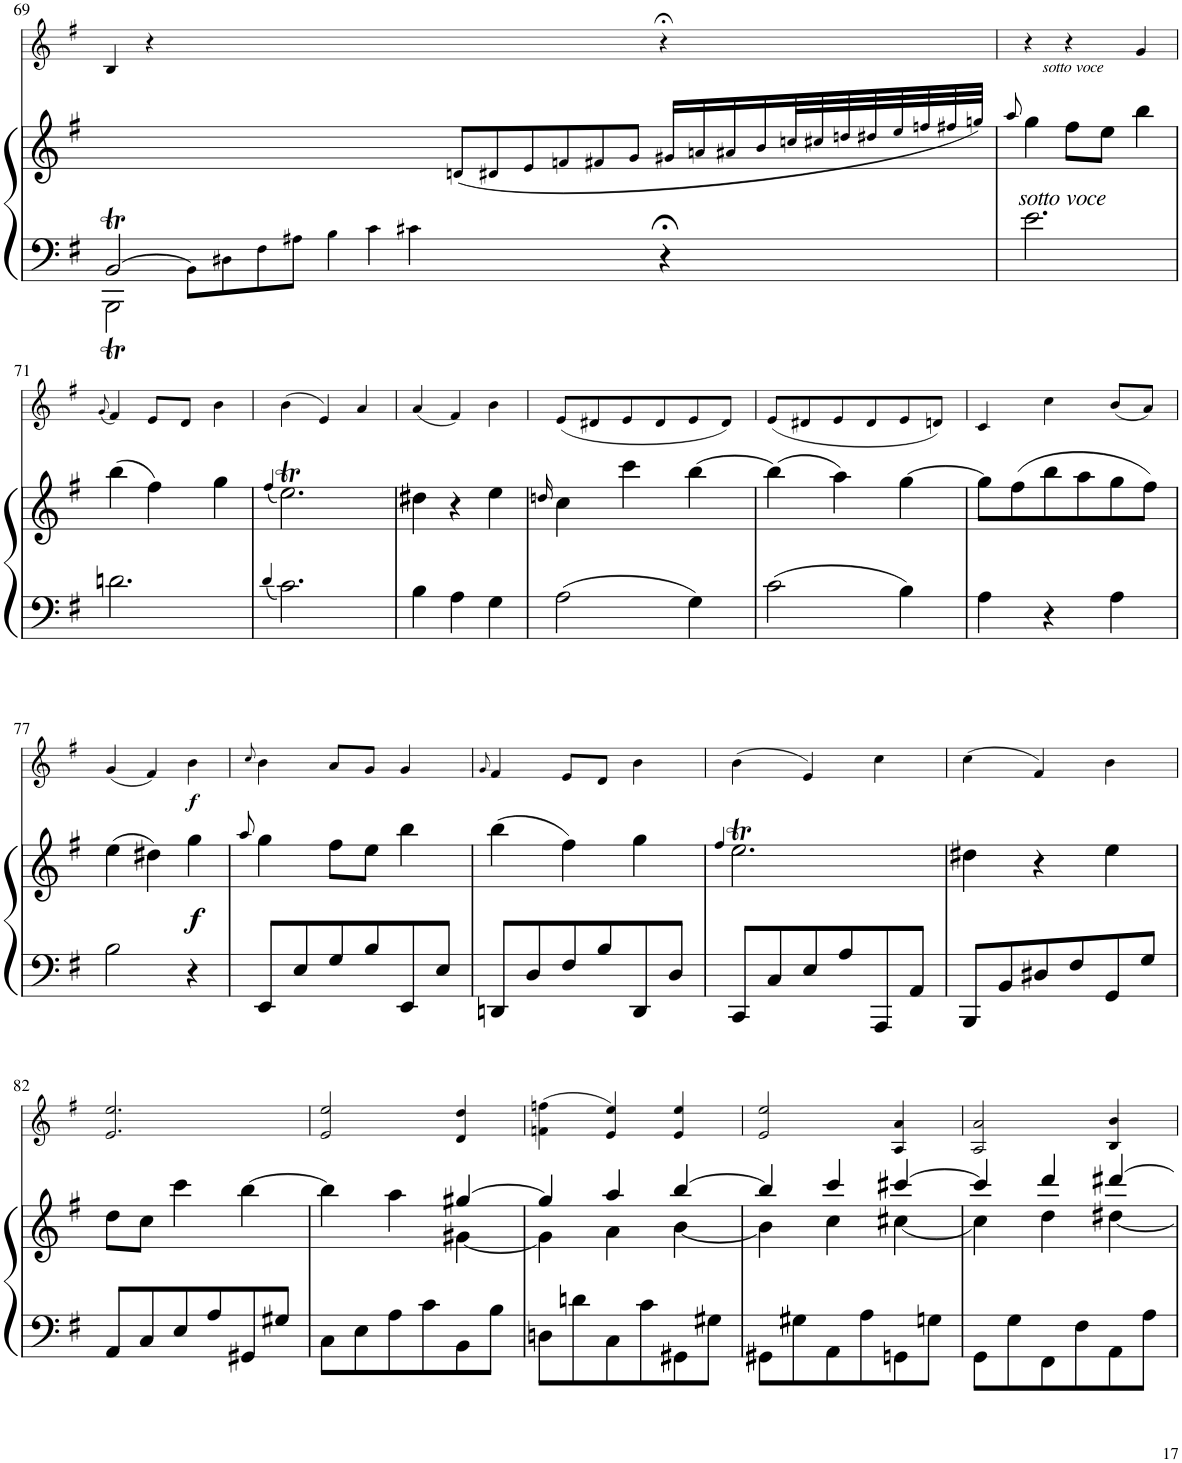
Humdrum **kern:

**kern	**kern	**dynam	**kern	**dynam
*part2	*part2	*part2	*part1	*part1
*staff3	*staff2	*staff2/3	*staff1	*staff1
*I"Klavier	*	*	*I"Violine	*
*	*	*	*I'Vln	*
!!LO:PB:g=z
*clefF4	*clefG2	*	*clefG2	*
*k[f#]	*k[f#]	*	*k[f#]	*
*M3/4	*M3/4	*	*M3/4	*
=69	=69	=69	=69	=69
*^	*	*	*	*
*	*^	*	*	*	*
[2BBt/	2ryy	2BBBt\	2ryy	.	4B/	.
.	.	.	.	.	4r	.
1ryy	8BB!\L]	1ryy	4ryy	.	4ryy	.
.	8D#X!\	.	.	.	.	.
.	8F#!\	.	2.ryy	.	1..ryy	.
.	8A#X!\J	.	.	.	.	.
.	4B!\	.	.	.	.	.
.	4c!\	.	.	.	.	.
1.ryy	4c#X!\	1.ryy	4ryy	.	.	.
.	2ryy	.	(8dn!/L	.	.	.
.	.	.	8d#X!/	.	.	.
.	.	.	8e!/	.	.	.
.	.	.	8fn!/	.	.	.
.	4ryy	.	8f#X!/	.	.	.
.	.	.	8g!/J	.	.	.
.	4r;<	.	16g#X!/LL	.	4r;<	.
.	.	.	16an!/	.	.	.
.	.	.	16a#X!/	.	.	.
.	.	.	16b!/	.	.	.
.	4ryy	.	32ccn!/L	.	4ryy	.
.	.	.	32cc#X!/	.	.	.
.	.	.	32ddn!/	.	.	.
.	.	.	32dd#X!/	.	.	.
.	.	.	32ee!/	.	.	.
.	.	.	32ffn!/	.	.	.
.	.	.	32ff#X!/	.	.	.
.	.	.	32ggn!/JJJ)	.	.	.
*v	*v	*v	*	*	*	*
=70	=70	=70	=70	=70
.	8qaa/	.	.	.
!	!LO:TX:b:i:t=sotto voce	!	!	!
2.e\	4gg\	.	4r	.
!	!	!	!LO:TX:b:i:t=sotto voce	!
.	2.ryy	.	2.ryy	.
2.ryy	.	.	.	.
.	8ff#\L	.	4r	.
.	8ee\J	.	.	.
.	4bb\	.	4g/	.
!!LO:LB:g=z
=71	=71	=71	=71	=71
.	.	.	(8qg/	.
2.dn\	(4bb\	.	4f#/)	.
.	4ff#\)	.	2.ryy	.
.	4gg\	.	.	.
2.ryy	2.ryy	.	.	.
.	.	.	8e/L	.
.	.	.	8d/J	.
.	.	.	4b\	.
=72	=72	=72	=72	=72
4qd/	(4qff#/	.	.	.
2.c\	2.eeT\)	.	(4b\	.
.	.	.	4ryy	.
.	.	.	4e/)	.
4ryy	4ryy	.	4a/	.
=73	=73	=73	=73	=73
4B\	4dd#X\	.	(4a/	.
4A\	4r	.	4f#/)	.
4G\	4ee\	.	4b\	.
=74	=74	=74	=74	=74
.	16qddn/	.	.	.
2A\	4cc\	.	(8e/L	.
.	.	.	8d#X/	.
.	4ccc\	.	8e/	.
.	.	.	8d#/	.
4G\	[4bb\	.	8e/	.
.	.	.	8d#/J)	.
=75	=75	=75	=75	=75
2c\	(4bb\]	.	(8e/L	.
.	.	.	8d#X/	.
.	4aa\)	.	8e/	.
.	.	.	8d#/	.
4B\	[4gg\	.	8e/	.
.	.	.	8dn/J)	.
=76	=76	=76	=76	=76
4A\	8gg\L]	.	4c/	.
.	(8ff#\	.	.	.
4r	8bb\	.	4cc\	.
.	8aa\	.	.	.
4A\	8gg\	.	(8b/L	.
.	8ff#\J)	.	8a/J)	.
!!LO:LB:g=z
=77	=77	=77	=77	=77
2B\	(4ee\	.	(4g/	.
.	4dd#X\)	.	4f#/)	.
!	!	!LO:DY:b	!	!LO:DY:b
4r	4gg\	f	4b\	f
=78	=78	=78	=78	=78
.	8qaa/	.	8qcc/	.
8EE/L	4gg\	.	4b\	.
8E/	.	.	.	.
8G/	8ff#\L	.	8a/L	.
8B/	8ee\J	.	8g/J	.
8EE/	4bb\	.	4g/	.
8E/J	.	.	.	.
=79	=79	=79	=79	=79
.	.	.	8qg/	.
8DDn/L	(4bb\	.	4f#/	.
8D/	.	.	.	.
8F#/	4ff#\)	.	8e/L	.
8B/	.	.	8d/J	.
8DD/	4gg\	.	4b\	.
8D/J	.	.	.	.
=80	=80	=80	=80	=80
.	4qff#/	.	.	.
8CC/L	2.eeT\	.	(4b\	.
8C/	.	.	.	.
8E/	.	.	4e/)	.
8A/	.	.	.	.
8AAA/	.	.	4cc\	.
8AA/J	.	.	.	.
=81	=81	=81	=81	=81
8BBB/L	4dd#X\	.	(4cc\	.
8BB/	.	.	.	.
8D#X/	4r	.	4f#/)	.
8F#/	.	.	.	.
8GG/	4ee\	.	4b\	.
8G/J	.	.	.	.
!!LO:LB:g=z
=82	=82	=82	=82	=82
8AA/L	8dd\L	.	2.e/ 2.ee/	.
8C/	8cc\J	.	.	.
8E/	4ccc\	.	.	.
8A/	.	.	.	.
8GG#X/	[4bb\	.	.	.
8G#X/J	.	.	.	.
=83	=83	=83	=83	=83
*	*^	*	*	*
8C\L	4bb\]	2ryy	.	2e/ 2ee/	.
8E\	.	.	.	.	.
8A\	4aa\	.	.	.	.
8c\	.	.	.	.	.
8BB\	[4gg#X/	[4g#X\	.	4d/ 4dd/	.
8B\J	.	.	.	.	.
=84	=84	=84	=84	=84	=84
8Dn\L	4gg#/]	4g#\]	.	(4fn\ 4ffn\	.
8dn\	.	.	.	.	.
8C\	4aa/	4a\	.	4e/ 4ee/)	.
8c\	.	.	.	.	.
8GG#X\	[4bb/	[4b\	.	4e/ 4ee/	.
8G#X\J	.	.	.	.	.
=85	=85	=85	=85	=85	=85
8GG#X\L	4bb/]	4b\]	.	2e/ 2ee/	.
8G#X\	.	.	.	.	.
8AA\	4ccc/	4cc\	.	.	.
8A\	.	.	.	.	.
8GGn\	[4ccc#X/	[4cc#X\	.	4A/ 4a/	.
8Gn\J	.	.	.	.	.
=86	=86	=86	=86	=86	=86
8GG\L	4ccc#/]	4cc#\]	.	2A/ 2a/	.
8G\	.	.	.	.	.
8FF#\	4ddd/	4dd\	.	.	.
8F#\	.	.	.	.	.
8AA\	[4ddd#X/	[4dd#X\	.	4B/ 4b/	.
8A\J	.	.	.	.	.
*	*v	*v	*	*	*
=	=	=	=	=
*-	*-	*-	*-	*-
